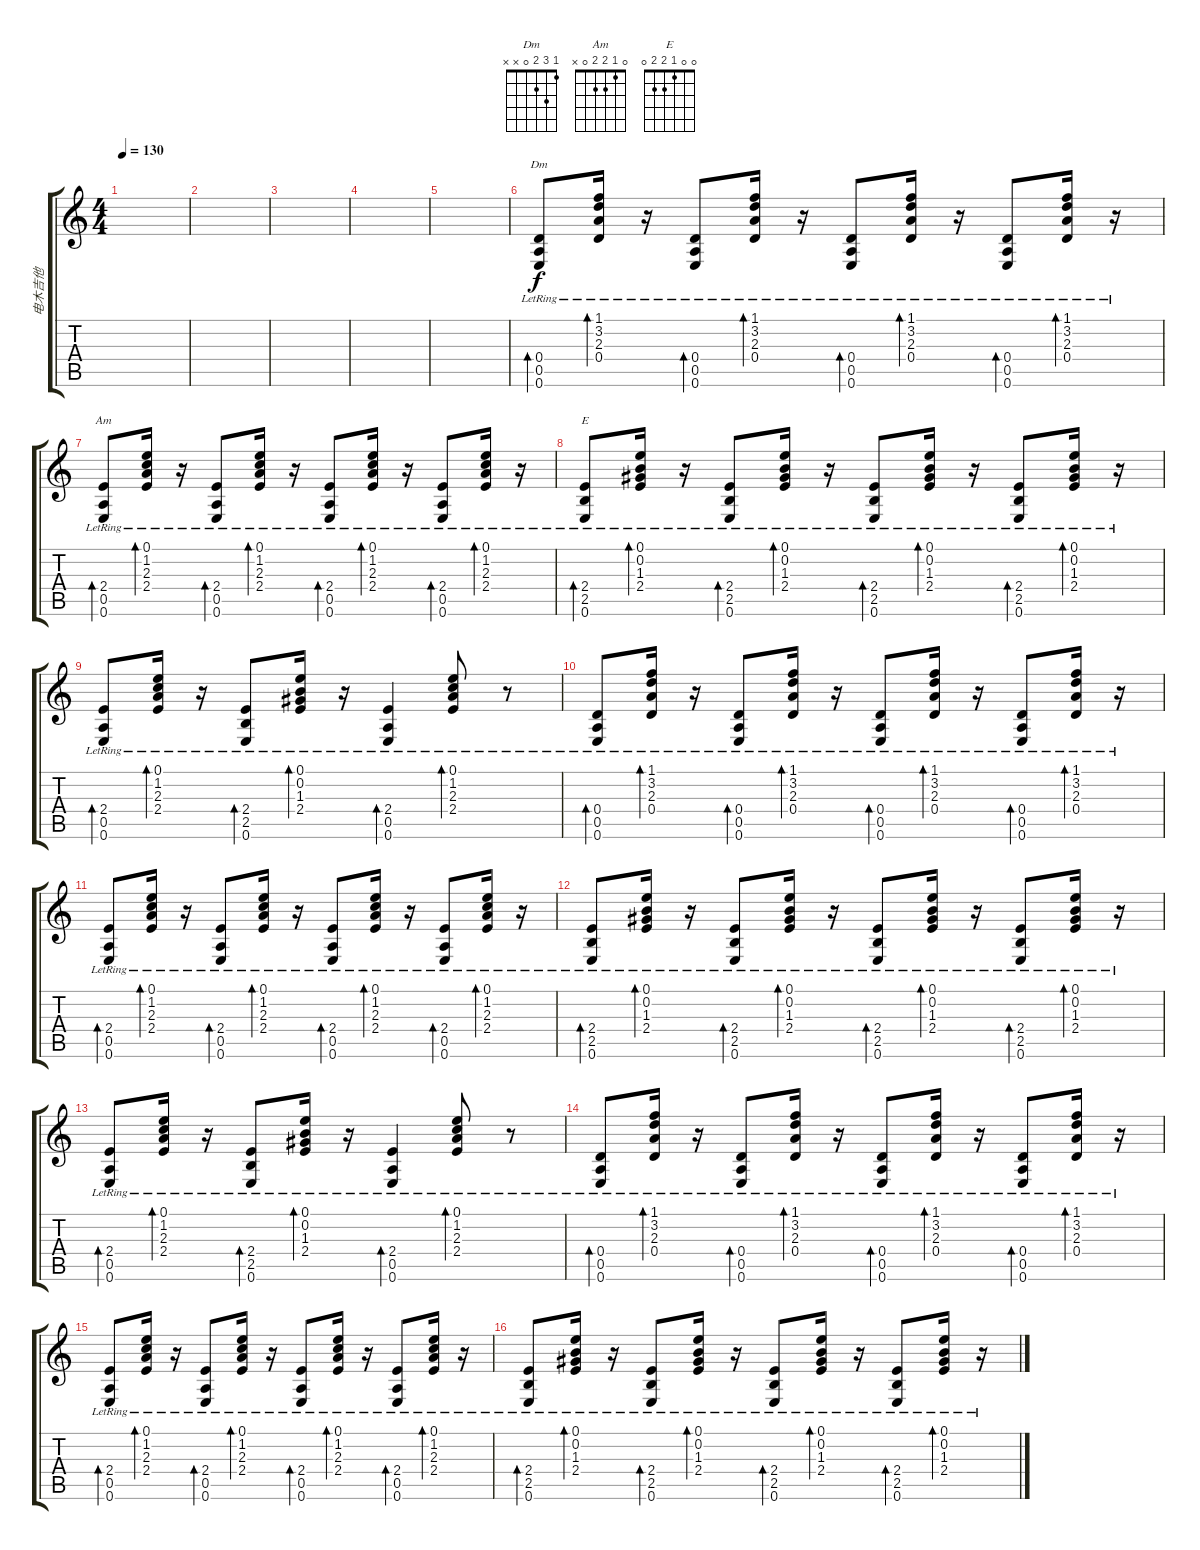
\track ("电木吉他" "电木吉他") {instrument acousticguitarsteel}
\staff {score tabs}
\tuning (E4 B3 G3 D3 A2 E2) {hide}
\chord ("Dm" 1 3 2 0 x x)
\chord ("Am" 0 1 2 2 0 x)
\chord ("E" 0 0 1 2 2 0)
\ts (4 4)
\tempo 130
\clef g2
\ks c
|
|
|
|
|
(0.4{lr} 0.5{lr} 0.6{lr}).8{bd 240 ch "Dm"} (1.1{lr} 3.2{lr} 2.3{lr} 0.4{lr}).16{bd 120} r.16 (0.4{lr} 0.5{lr} 0.6{lr}).8{bd 240} (1.1{lr} 3.2{lr} 2.3{lr} 0.4{lr}).16{bd 120} r.16 (0.4{lr} 0.5{lr} 0.6{lr}).8{bd 240} (1.1{lr} 3.2{lr} 2.3{lr} 0.4{lr}).16{bd 120} r.16 (0.4{lr} 0.5{lr} 0.6{lr}).8{bd 240} (1.1{lr} 3.2{lr} 2.3{lr} 0.4{lr}).16{bd 120} r.16 |
(2.4{lr} 0.5{lr} 0.6{lr}).8{bd 240 ch "Am"} (0.1{lr} 1.2{lr} 2.3{lr} 2.4{lr}).16{bd 120} r.16 (2.4{lr} 0.5{lr} 0.6{lr}).8{bd 240} (0.1{lr} 1.2{lr} 2.3{lr} 2.4{lr}).16{bd 120} r.16 (2.4{lr} 0.5{lr} 0.6{lr}).8{bd 240} (0.1{lr} 1.2{lr} 2.3{lr} 2.4{lr}).16{bd 120} r.16 (2.4{lr} 0.5{lr} 0.6{lr}).8{bd 240} (0.1{lr} 1.2{lr} 2.3{lr} 2.4{lr}).16{bd 120} r.16 |
(2.4{lr} 2.5{lr} 0.6{lr}).8{bd 240 ch "E"} (0.1{lr} 0.2{lr} 1.3{lr} 2.4{lr}).16{bd 120} r.16 (2.4{lr} 2.5{lr} 0.6{lr}).8{bd 240} (0.1{lr} 0.2{lr} 1.3{lr} 2.4{lr}).16{bd 120} r.16 (2.4{lr} 2.5{lr} 0.6{lr}).8{bd 240} (0.1{lr} 0.2{lr} 1.3{lr} 2.4{lr}).16{bd 120} r.16 (2.4{lr} 2.5{lr} 0.6{lr}).8{bd 240} (0.1{lr} 0.2{lr} 1.3{lr} 2.4{lr}).16{bd 120} r.16 |
(2.4{lr} 0.5{lr} 0.6{lr}).8{bd 240} (0.1{lr} 1.2{lr} 2.3{lr} 2.4{lr}).16{bd 120} r.16 (2.4{lr} 2.5{lr} 0.6{lr}).8{bd 240} (0.1{lr} 0.2{lr} 1.3{lr} 2.4{lr}).16{bd 120} r.16 (2.4{lr} 0.5{lr} 0.6{lr}).4{bd 480} (0.1{lr} 1.2{lr} 2.3{lr} 2.4{lr}).8{bd 240} r.8 |
(0.4{lr} 0.5{lr} 0.6{lr}).8{bd 240} (1.1{lr} 3.2{lr} 2.3{lr} 0.4{lr}).16{bd 120} r.16 (0.4{lr} 0.5{lr} 0.6{lr}).8{bd 240} (1.1{lr} 3.2{lr} 2.3{lr} 0.4{lr}).16{bd 120} r.16 (0.4{lr} 0.5{lr} 0.6{lr}).8{bd 240} (1.1{lr} 3.2{lr} 2.3{lr} 0.4{lr}).16{bd 120} r.16 (0.4{lr} 0.5{lr} 0.6{lr}).8{bd 240} (1.1{lr} 3.2{lr} 2.3{lr} 0.4{lr}).16{bd 120} r.16 |
(2.4{lr} 0.5{lr} 0.6{lr}).8{bd 240} (0.1{lr} 1.2{lr} 2.3{lr} 2.4{lr}).16{bd 120} r.16 (2.4{lr} 0.5{lr} 0.6{lr}).8{bd 240} (0.1{lr} 1.2{lr} 2.3{lr} 2.4{lr}).16{bd 120} r.16 (2.4{lr} 0.5{lr} 0.6{lr}).8{bd 240} (0.1{lr} 1.2{lr} 2.3{lr} 2.4{lr}).16{bd 120} r.16 (2.4{lr} 0.5{lr} 0.6{lr}).8{bd 240} (0.1{lr} 1.2{lr} 2.3{lr} 2.4{lr}).16{bd 120} r.16 |
(2.4{lr} 2.5{lr} 0.6{lr}).8{bd 240} (0.1{lr} 0.2{lr} 1.3{lr} 2.4{lr}).16{bd 120} r.16 (2.4{lr} 2.5{lr} 0.6{lr}).8{bd 240} (0.1{lr} 0.2{lr} 1.3{lr} 2.4{lr}).16{bd 120} r.16 (2.4{lr} 2.5{lr} 0.6{lr}).8{bd 240} (0.1{lr} 0.2{lr} 1.3{lr} 2.4{lr}).16{bd 120} r.16 (2.4{lr} 2.5{lr} 0.6{lr}).8{bd 240} (0.1{lr} 0.2{lr} 1.3{lr} 2.4{lr}).16{bd 120} r.16 |
(2.4{lr} 0.5{lr} 0.6{lr}).8{bd 240} (0.1{lr} 1.2{lr} 2.3{lr} 2.4{lr}).16{bd 120} r.16 (2.4{lr} 2.5{lr} 0.6{lr}).8{bd 240} (0.1{lr} 0.2{lr} 1.3{lr} 2.4{lr}).16{bd 120} r.16 (2.4{lr} 0.5{lr} 0.6{lr}).4{bd 480} (0.1{lr} 1.2{lr} 2.3{lr} 2.4{lr}).8{bd 240} r.8 |
(0.4{lr} 0.5{lr} 0.6{lr}).8{bd 240} (1.1{lr} 3.2{lr} 2.3{lr} 0.4{lr}).16{bd 120} r.16 (0.4{lr} 0.5{lr} 0.6{lr}).8{bd 240} (1.1{lr} 3.2{lr} 2.3{lr} 0.4{lr}).16{bd 120} r.16 (0.4{lr} 0.5{lr} 0.6{lr}).8{bd 240} (1.1{lr} 3.2{lr} 2.3{lr} 0.4{lr}).16{bd 120} r.16 (0.4{lr} 0.5{lr} 0.6{lr}).8{bd 240} (1.1{lr} 3.2{lr} 2.3{lr} 0.4{lr}).16{bd 120} r.16 |
(2.4{lr} 0.5{lr} 0.6{lr}).8{bd 240} (0.1{lr} 1.2{lr} 2.3{lr} 2.4{lr}).16{bd 120} r.16 (2.4{lr} 0.5{lr} 0.6{lr}).8{bd 240} (0.1{lr} 1.2{lr} 2.3{lr} 2.4{lr}).16{bd 120} r.16 (2.4{lr} 0.5{lr} 0.6{lr}).8{bd 240} (0.1{lr} 1.2{lr} 2.3{lr} 2.4{lr}).16{bd 120} r.16 (2.4{lr} 0.5{lr} 0.6{lr}).8{bd 240} (0.1{lr} 1.2{lr} 2.3{lr} 2.4{lr}).16{bd 120} r.16 |
(2.4{lr} 2.5{lr} 0.6{lr}).8{bd 240} (0.1{lr} 0.2{lr} 1.3{lr} 2.4{lr}).16{bd 120} r.16 (2.4{lr} 2.5{lr} 0.6{lr}).8{bd 240} (0.1{lr} 0.2{lr} 1.3{lr} 2.4{lr}).16{bd 120} r.16 (2.4{lr} 2.5{lr} 0.6{lr}).8{bd 240} (0.1{lr} 0.2{lr} 1.3{lr} 2.4{lr}).16{bd 120} r.16 (2.4{lr} 2.5{lr} 0.6{lr}).8{bd 240} (0.1{lr} 0.2{lr} 1.3{lr} 2.4{lr}).16{bd 120} r.16
